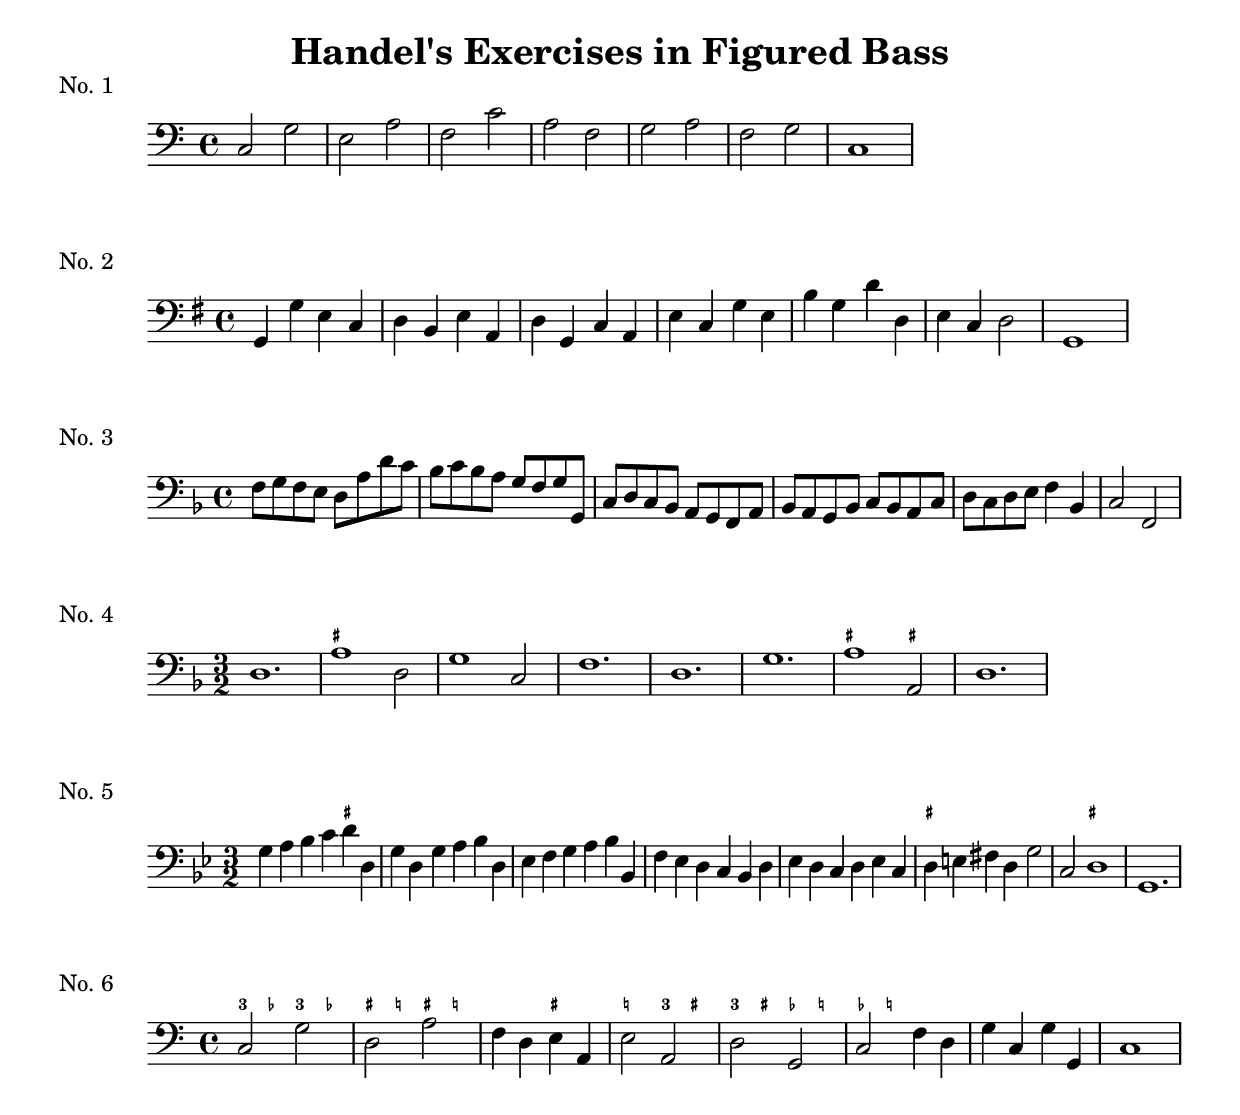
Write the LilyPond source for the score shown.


\header{
title = "Handel's Exercises in Figured Bass"
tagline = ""

}


\include "english.ly"

\markup { No. 1}
<<
\relative {

\time 4/4
\clef bass
\key c \major

c2 g'
e a
f c'
a f 
g a
f g 
c,1
 
}
>>


\markup { No. 2 }
<<
\relative{

\time 4/4
\clef bass
\key g \major

g,4 g' e c 
d b e a,
d g, c a
e' c g' e 
b' g d' d, 
e c d2
g,1

}
>>


\markup { No. 3 }
<<
\relative{

\time 4/4
\clef bass
\key f \major

f8 g f e d a' d c
bf c bf a g f g g,
c d c bf a g f a 
bf a g bf c bf a c 
d c d e f4 bf,
c2 f,

}
>>



\markup{ No. 4 }
<<
\relative{

\time 3/2
\clef bass
\key d \minor

d1.
a'1 d,2
g1 c,2
f1.
d
g
a1 a,2
d1.
}

\figures{

< _ >1.  
< _+ >1 < _ >2
< _ >1.
< _ >1.
< _ >1.
< _ >1.
< _+ >1 < _+ >2
< _ >1.

}
>>




\markup{ No. 5 }
<<
\relative{

\time 3/2
\clef bass
\key g \minor

g4 a bf c d d,
g d g a bf d,
ef f g a bf bf,
f' ef d c bf d
ef d c d ef c
d e fs d g2
c,2 d1
g,1.

}

\figures{

< _ >1 < _+ >4 < _ >4
< _ >1.
< _ >
< _ >
< _ >
< _+ >4 < _ >4 < _ >1
< _ >2 < _+ >1
< _ >1.

}

>>



\markup{ No. 6}
<<
\relative{

\time 4/4
\clef bass
\key c \major

c2 g'
d a'
f4 d e a,
e'2 a,
d g,
c f4 d
g c, g' g,
c1

}

\figures{

< 3 >4 < _- > < 3 > < _- > 
< _+ > < _! > < _+ > < _!>
< _ >2 < _+ >4 < _ >
< _! >2 < 3 >4 < _+ >
< 3 > < _+ > < _- > < _! >
< _- > < _! > < _ >2
< _ >1
< _ >
}

>>





\version "2.18.2"  % necessary for upgrading to future LilyPond versions.
